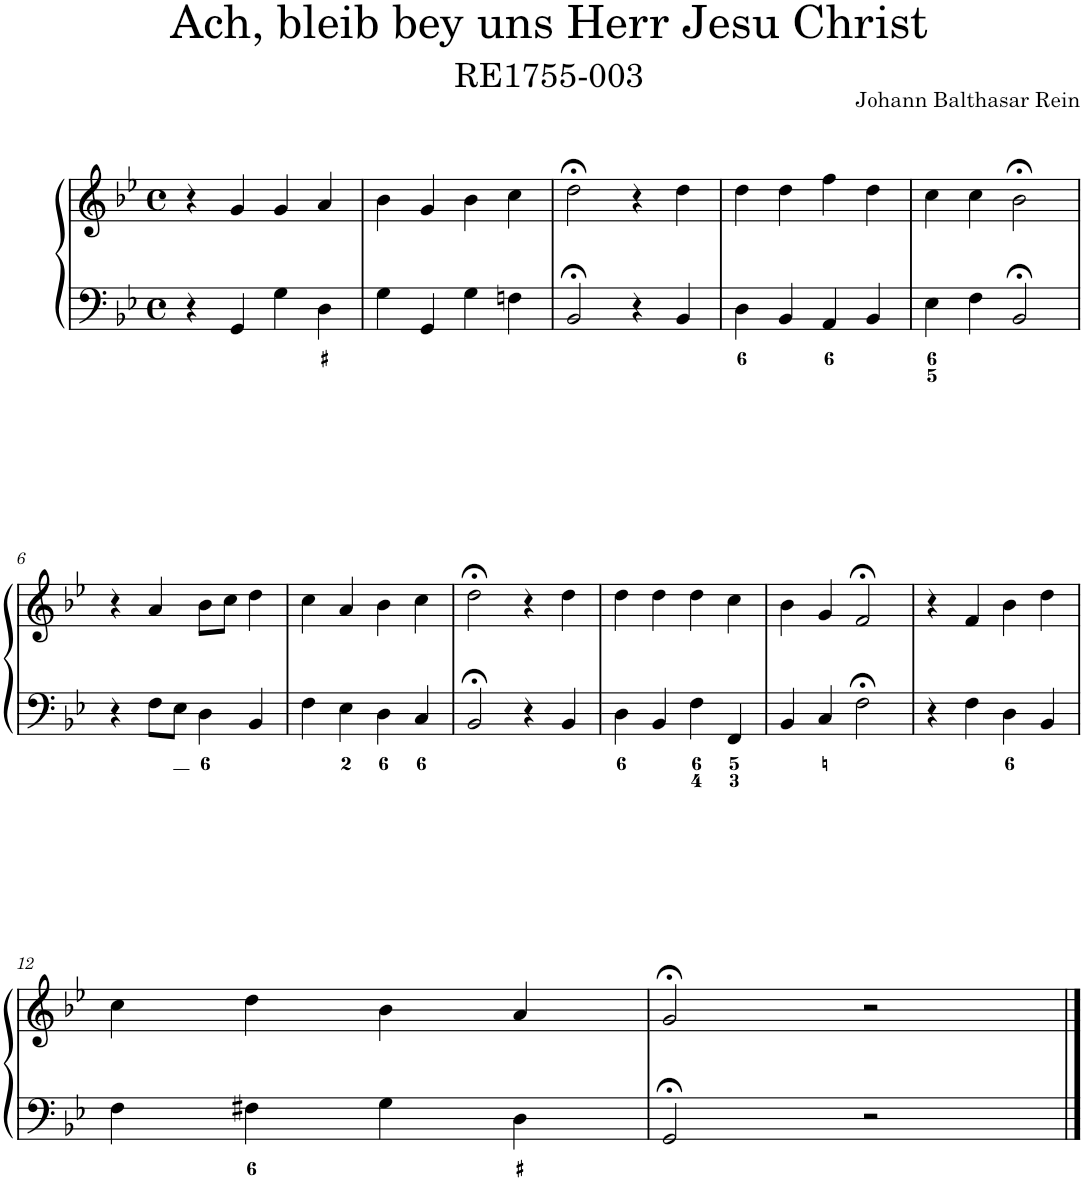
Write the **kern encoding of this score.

**kern	**kern
*part1	*part1
*staff2	*staff1
*I"Piano	*
*I'Pno.	*
*clefF4	*clefG2
*k[b-e-]	*k[b-e-]
*M4/4	*M4/4
*met(c)	*met(c)
=1	=1
4r	4r
4GG/	4g/
4G\	4g/
4D\	4a/
=2	=2
4G\	4b-\
4GG/	4g/
4G\	4b-\
4Fn\	4cc\
=3	=3
2BB-;</	2dd;<\
4r	4r
4BB-/	4dd\
=4	=4
4D\	4dd\
4BB-/	4dd\
4AA/	4ff\
4BB-/	4dd\
=5	=5
4E-\	4cc\
4F\	4cc\
2BB-;</	2b-;<\
!!LO:LB:g=z
=6	=6
4r	4r
8F\L	4a/
8E-\J	.
4D\	8b-\L
.	8cc\J
4BB-/	4dd\
=7	=7
4F\	4cc\
4E-\	4a/
4D\	4b-\
4C/	4cc\
=8	=8
2BB-;</	2dd;<\
4r	4r
4BB-/	4dd\
=9	=9
4D\	4dd\
4BB-/	4dd\
4F\	4dd\
4FF/	4cc\
=10	=10
4BB-/	4b-\
4C/	4g/
2F;<\	2f;</
=11	=11
4r	4r
4F\	4f/
4D\	4b-\
4BB-/	4dd\
!!LO:LB:g=z
=12	=12
4F\	4cc\
4F#X\	4dd\
4G\	4b-\
4D\	4a/
=13	=13
2GG;</	2g;</
2r	2r
==	==
*-	*-
